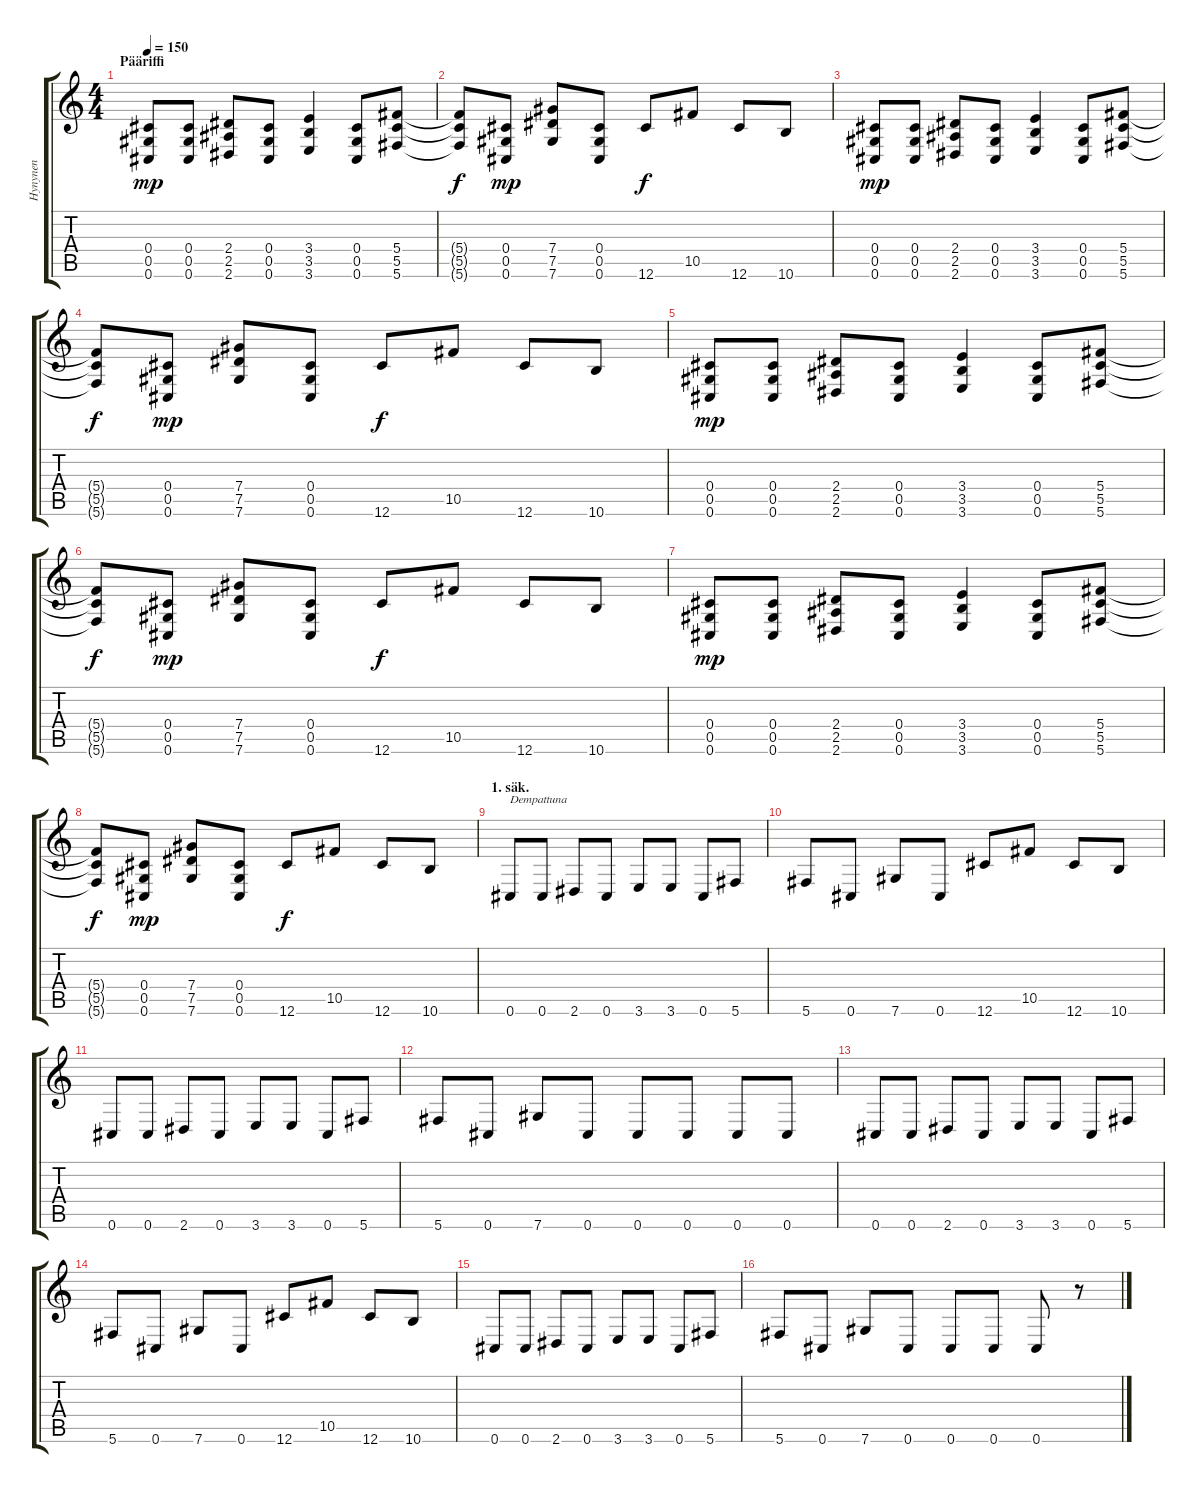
\track ("Hynynen" "Hynynen") {instrument distortionguitar}
\staff {score tabs}
\tuning (Eb4 Bb3 Gb3 Db3 Ab2 Db2) {hide}
\ts (4 4)
\section ("" "Pääriffi")
\tempo 150
\clef g2
\ks c
(0.4 0.5 0.6).8{dy mp instrument distortionguitar} (0.4 0.5 0.6).8 (2.4 2.5 2.6).8 (0.4 0.5 0.6).8 (3.4 3.5 3.6).4 (0.4 0.5 0.6).8 (5.4 5.5 5.6).8 |
(5.4{t} 5.5{t} 5.6{t}).8{dy f} (0.4 0.5 0.6).8{dy mp} (7.4 7.5 7.6).8 (0.4 0.5 0.6).8 12.6.8{dy f} 10.5.8 12.6.8 10.6.8 |
(0.4 0.5 0.6).8{dy mp} (0.4 0.5 0.6).8 (2.4 2.5 2.6).8 (0.4 0.5 0.6).8 (3.4 3.5 3.6).4 (0.4 0.5 0.6).8 (5.4 5.5 5.6).8 |
(5.4{t} 5.5{t} 5.6{t}).8{dy f} (0.4 0.5 0.6).8{dy mp} (7.4 7.5 7.6).8 (0.4 0.5 0.6).8 12.6.8{dy f} 10.5.8 12.6.8 10.6.8 |
(0.4 0.5 0.6).8{dy mp} (0.4 0.5 0.6).8 (2.4 2.5 2.6).8 (0.4 0.5 0.6).8 (3.4 3.5 3.6).4 (0.4 0.5 0.6).8 (5.4 5.5 5.6).8 |
(5.4{t} 5.5{t} 5.6{t}).8{dy f} (0.4 0.5 0.6).8{dy mp} (7.4 7.5 7.6).8 (0.4 0.5 0.6).8 12.6.8{dy f} 10.5.8 12.6.8 10.6.8 |
(0.4 0.5 0.6).8{dy mp} (0.4 0.5 0.6).8 (2.4 2.5 2.6).8 (0.4 0.5 0.6).8 (3.4 3.5 3.6).4 (0.4 0.5 0.6).8 (5.4 5.5 5.6).8 |
(5.4{t} 5.5{t} 5.6{t}).8{dy f} (0.4 0.5 0.6).8{dy mp} (7.4 7.5 7.6).8 (0.4 0.5 0.6).8 12.6.8{dy f} 10.5.8 12.6.8 10.6.8 |
\section ("" "1. säk.")
0.6.8{txt "Dempattuna"} 0.6.8 2.6.8 0.6.8 3.6.8 3.6.8 0.6.8 5.6.8 |
5.6.8 0.6.8 7.6.8 0.6.8 12.6.8 10.5.8 12.6.8 10.6.8 |
0.6.8 0.6.8 2.6.8 0.6.8 3.6.8 3.6.8 0.6.8 5.6.8 |
5.6.8 0.6.8 7.6.8 0.6.8 0.6.8 0.6.8 0.6.8 0.6.8 |
0.6.8 0.6.8 2.6.8 0.6.8 3.6.8 3.6.8 0.6.8 5.6.8 |
5.6.8 0.6.8 7.6.8 0.6.8 12.6.8 10.5.8 12.6.8 10.6.8 |
0.6.8 0.6.8 2.6.8 0.6.8 3.6.8 3.6.8 0.6.8 5.6.8 |
5.6.8 0.6.8 7.6.8 0.6.8 0.6.8 0.6.8 0.6.8 r.8
